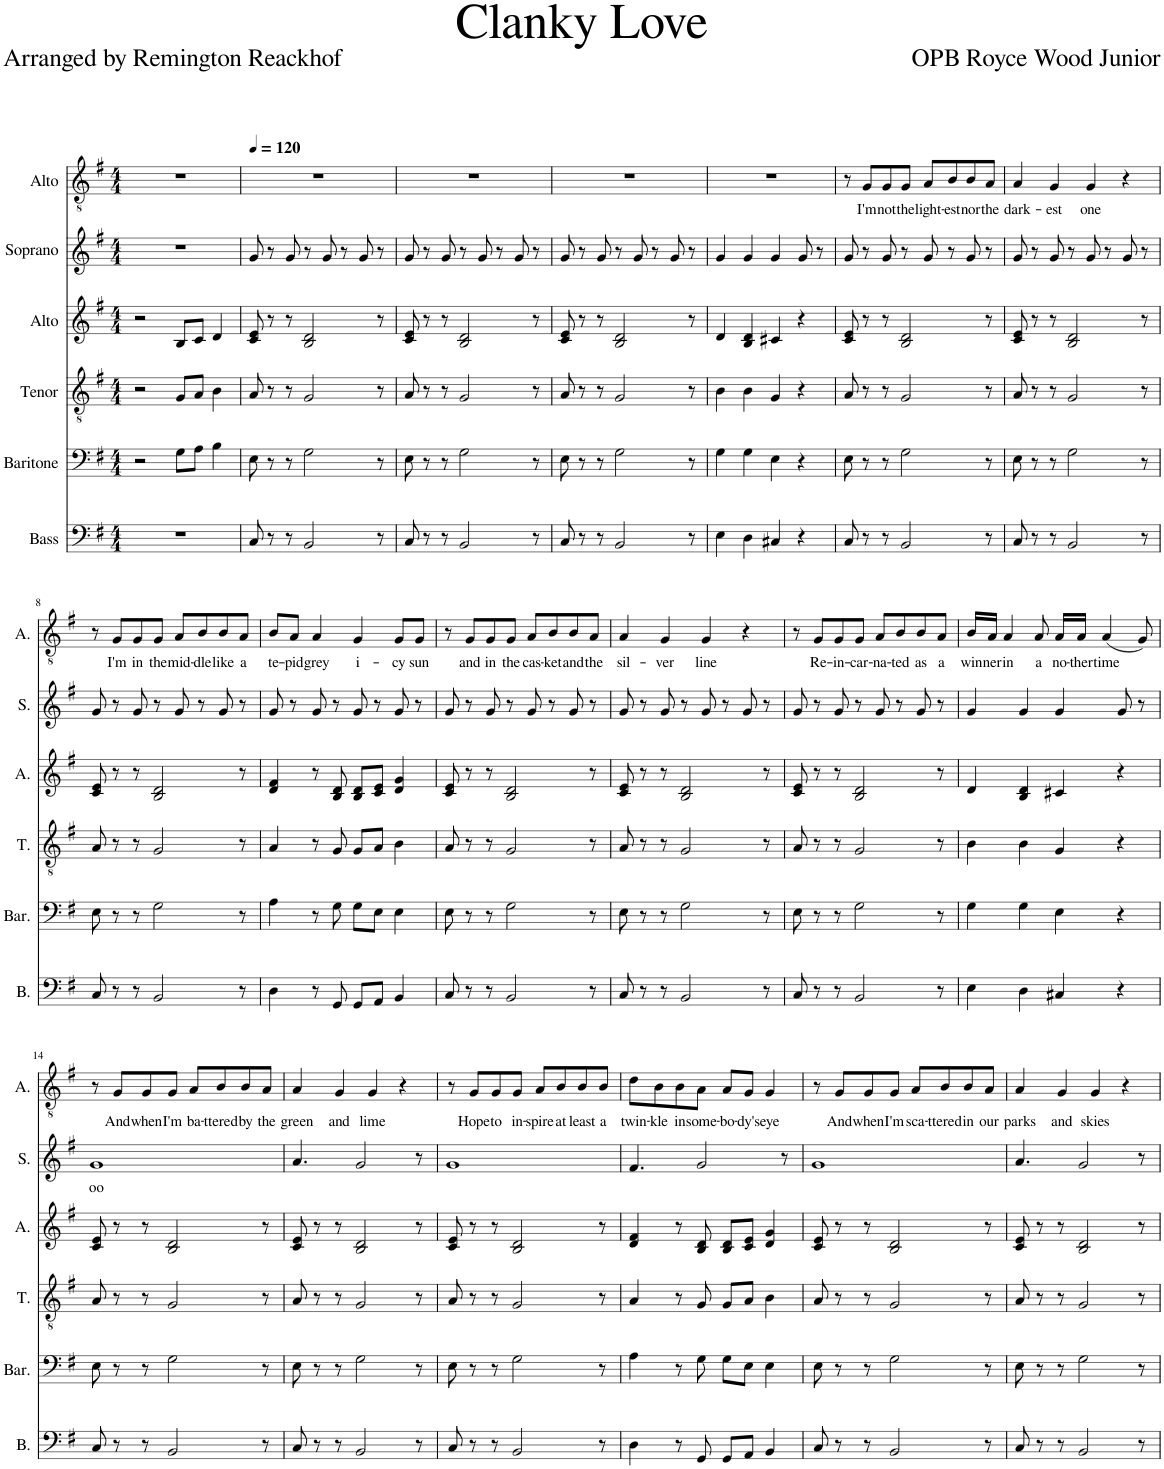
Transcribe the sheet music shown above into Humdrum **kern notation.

**kern	**kern	**kern	**kern	**kern	**text	**kern	**text
*part6	*part5	*part4	*part3	*part2	*part2	*part1	*part1
*staff6	*staff5	*staff4	*staff3	*staff2	*staff2	*staff1	*staff1
*I"Bass	*I"Baritone	*I"Tenor	*I"Alto	*I"Soprano	*	*I"Alto	*
*I'B.	*I'Bar.	*I'T.	*I'A.	*I'S.	*	*I'A.	*
*clefF4	*clefF4	*clefGv2	*clefG2	*clefG2	*	*clefGv2	*
*k[f#]	*k[f#]	*k[f#]	*k[f#]	*k[f#]	*	*k[f#]	*
*M4/4	*M4/4	*M4/4	*M4/4	*M4/4	*	*M4/4	*
=1	=1	=1	=1	=1	=1	=1	=1
1r	2r	2r	2r	1r	.	1r	.
.	8G\L	8G/L	8B/L	.	.	.	.
.	8A\J	8A/J	8c/J	.	.	.	.
.	4B\	4B\	4d/	.	.	.	.
=2	=2	=2	=2	=2	=2	=2	=2
*	*	*	*	*	*	*MM120	*
8C/	8E\	8A/	8c/ 8e/	8g/	.	1r	.
8r	8r	8r	8r	8r	.	.	.
8r	8r	8r	8r	8g/	.	.	.
2BB/	2G\	2G/	2B/ 2d/	8r	.	.	.
.	.	.	.	8g/	.	.	.
.	.	.	.	8r	.	.	.
.	.	.	.	8g/	.	.	.
8r	8r	8r	8r	8r	.	.	.
=3	=3	=3	=3	=3	=3	=3	=3
8C/	8E\	8A/	8c/ 8e/	8g/	.	1r	.
8r	8r	8r	8r	8r	.	.	.
8r	8r	8r	8r	8g/	.	.	.
2BB/	2G\	2G/	2B/ 2d/	8r	.	.	.
.	.	.	.	8g/	.	.	.
.	.	.	.	8r	.	.	.
.	.	.	.	8g/	.	.	.
8r	8r	8r	8r	8r	.	.	.
=4	=4	=4	=4	=4	=4	=4	=4
8C/	8E\	8A/	8c/ 8e/	8g/	.	1r	.
8r	8r	8r	8r	8r	.	.	.
8r	8r	8r	8r	8g/	.	.	.
2BB/	2G\	2G/	2B/ 2d/	8r	.	.	.
.	.	.	.	8g/	.	.	.
.	.	.	.	8r	.	.	.
.	.	.	.	8g/	.	.	.
8r	8r	8r	8r	8r	.	.	.
=5	=5	=5	=5	=5	=5	=5	=5
4E\	4G\	4B\	4d/	4g/	.	1r	.
4D\	4G\	4B\	4B/ 4d/	4g/	.	.	.
4C#X/	4E\	4G/	4c#X/	4g/	.	.	.
4r	4r	4r	4r	8g/	.	.	.
.	.	.	.	8r	.	.	.
=6	=6	=6	=6	=6	=6	=6	=6
8C/	8E\	8A/	8c/ 8e/	8g/	.	8r	.
!	!	!	!	!	!	!	!LO:LY:b
8r	8r	8r	8r	8r	.	8G/L	I'm
!	!	!	!	!	!	!	!LO:LY:b
8r	8r	8r	8r	8g/	.	8G/	not
!	!	!	!	!	!	!	!LO:LY:b
2BB/	2G\	2G/	2B/ 2d/	8r	.	8G/J	the
!	!	!	!	!	!	!	!LO:LY:b
.	.	.	.	8g/	.	8A/L	light-
!	!	!	!	!	!	!	!LO:LY:b
.	.	.	.	8r	.	8B/	-est
!	!	!	!	!	!	!	!LO:LY:b
.	.	.	.	8g/	.	8B/	nor
!	!	!	!	!	!	!	!LO:LY:b
8r	8r	8r	8r	8r	.	8A/J	the
=7	=7	=7	=7	=7	=7	=7	=7
!	!	!	!	!	!	!	!LO:LY:b
8C/	8E\	8A/	8c/ 8e/	8g/	.	4A/	dark-
8r	8r	8r	8r	8r	.	.	.
!	!	!	!	!	!	!	!LO:LY:b
8r	8r	8r	8r	8g/	.	4G/	-est
2BB/	2G\	2G/	2B/ 2d/	8r	.	.	.
!	!	!	!	!	!	!	!LO:LY:b
.	.	.	.	8g/	.	4G/	one
.	.	.	.	8r	.	.	.
.	.	.	.	8g/	.	4r	.
8r	8r	8r	8r	8r	.	.	.
!!LO:LB:g=z
=8	=8	=8	=8	=8	=8	=8	=8
8C/	8E\	8A/	8c/ 8e/	8g/	.	8r	.
!	!	!	!	!	!	!	!LO:LY:b
8r	8r	8r	8r	8r	.	8G/L	I'm
!	!	!	!	!	!	!	!LO:LY:b
8r	8r	8r	8r	8g/	.	8G/	in
!	!	!	!	!	!	!	!LO:LY:b
2BB/	2G\	2G/	2B/ 2d/	8r	.	8G/J	the
!	!	!	!	!	!	!	!LO:LY:b
.	.	.	.	8g/	.	8A/L	mid-
!	!	!	!	!	!	!	!LO:LY:b
.	.	.	.	8r	.	8B/	-dle
!	!	!	!	!	!	!	!LO:LY:b
.	.	.	.	8g/	.	8B/	like
!	!	!	!	!	!	!	!LO:LY:b
8r	8r	8r	8r	8r	.	8A/J	a
=9	=9	=9	=9	=9	=9	=9	=9
!	!	!	!	!	!	!	!LO:LY:b
4D\	4A\	4A/	4d/ 4f#/	8g/	.	8B/L	te-
!	!	!	!	!	!	!	!LO:LY:b
.	.	.	.	8r	.	8A/J	-pid
!	!	!	!	!	!	!	!LO:LY:b
8r	8r	8r	8r	8g/	.	4A/	grey
8GG/	8G\	8G/	8B/ 8d/	8r	.	.	.
!	!	!	!	!	!	!	!LO:LY:b
8GG/L	8G\L	8G/L	8B/ 8d/L	8g/	.	4G/	i-
8AA/J	8E\J	8A/J	8c/ 8e/J	8r	.	.	.
!	!	!	!	!	!	!	!LO:LY:b
4BB/	4E\	4B\	4d/ 4g/	8g/	.	8G/L	-cy
!	!	!	!	!	!	!	!LO:LY:b
.	.	.	.	8r	.	8G/J	sun
=10	=10	=10	=10	=10	=10	=10	=10
8C/	8E\	8A/	8c/ 8e/	8g/	.	8r	.
!	!	!	!	!	!	!	!LO:LY:b
8r	8r	8r	8r	8r	.	8G/L	and
!	!	!	!	!	!	!	!LO:LY:b
8r	8r	8r	8r	8g/	.	8G/	in
!	!	!	!	!	!	!	!LO:LY:b
2BB/	2G\	2G/	2B/ 2d/	8r	.	8G/J	the
!	!	!	!	!	!	!	!LO:LY:b
.	.	.	.	8g/	.	8A/L	cas-
!	!	!	!	!	!	!	!LO:LY:b
.	.	.	.	8r	.	8B/	-ket
!	!	!	!	!	!	!	!LO:LY:b
.	.	.	.	8g/	.	8B/	and
!	!	!	!	!	!	!	!LO:LY:b
8r	8r	8r	8r	8r	.	8A/J	the
=11	=11	=11	=11	=11	=11	=11	=11
!	!	!	!	!	!	!	!LO:LY:b
8C/	8E\	8A/	8c/ 8e/	8g/	.	4A/	sil-
8r	8r	8r	8r	8r	.	.	.
!	!	!	!	!	!	!	!LO:LY:b
8r	8r	8r	8r	8g/	.	4G/	-ver
2BB/	2G\	2G/	2B/ 2d/	8r	.	.	.
!	!	!	!	!	!	!	!LO:LY:b
.	.	.	.	8g/	.	4G/	line
.	.	.	.	8r	.	.	.
.	.	.	.	8g/	.	4r	.
8r	8r	8r	8r	8r	.	.	.
=12	=12	=12	=12	=12	=12	=12	=12
8C/	8E\	8A/	8c/ 8e/	8g/	.	8r	.
!	!	!	!	!	!	!	!LO:LY:b
8r	8r	8r	8r	8r	.	8G/L	Re-
!	!	!	!	!	!	!	!LO:LY:b
8r	8r	8r	8r	8g/	.	8G/	-in-
!	!	!	!	!	!	!	!LO:LY:b
2BB/	2G\	2G/	2B/ 2d/	8r	.	8G/J	-car-
!	!	!	!	!	!	!	!LO:LY:b
.	.	.	.	8g/	.	8A/L	-na-
!	!	!	!	!	!	!	!LO:LY:b
.	.	.	.	8r	.	8B/	-ted
!	!	!	!	!	!	!	!LO:LY:b
.	.	.	.	8g/	.	8B/	as
!	!	!	!	!	!	!	!LO:LY:b
8r	8r	8r	8r	8r	.	8A/J	a
=13	=13	=13	=13	=13	=13	=13	=13
!	!	!	!	!	!	!	!LO:LY:b
4E\	4G\	4B\	4d/	4g/	.	16B/LL	win
!	!	!	!	!	!	!	!LO:LY:b
.	.	.	.	.	.	16A/JJ	ner
!	!	!	!	!	!	!	!LO:LY:b
.	.	.	.	.	.	4A/	in
4D\	4G\	4B\	4B/ 4d/	4g/	.	.	.
!	!	!	!	!	!	!	!LO:LY:b
.	.	.	.	.	.	8A/	a
!	!	!	!	!	!	!	!LO:LY:b
4C#X/	4E\	4G/	4c#X/	4g/	.	16A/LL	no-
!	!	!	!	!	!	!	!LO:LY:b
.	.	.	.	.	.	16A/JJ	-ther
!	!	!	!	!	!	!	!LO:LY:b
.	.	.	.	.	.	(4A/	time
4r	4r	4r	4r	8g/	.	.	.
.	.	.	.	8r	.	8G/)	.
!!LO:LB:g=z
=14	=14	=14	=14	=14	=14	=14	=14
!	!	!	!	!	!LO:LY:b	!	!
8C/	8E\	8A/	8c/ 8e/	1g	oo	8r	.
!	!	!	!	!	!	!	!LO:LY:b
8r	8r	8r	8r	.	.	8G/L	And
!	!	!	!	!	!	!	!LO:LY:b
8r	8r	8r	8r	.	.	8G/	when
!	!	!	!	!	!	!	!LO:LY:b
2BB/	2G\	2G/	2B/ 2d/	.	.	8G/J	I'm
!	!	!	!	!	!	!	!LO:LY:b
.	.	.	.	.	.	8A/L	ba-
!	!	!	!	!	!	!	!LO:LY:b
.	.	.	.	.	.	8B/	-ttered
!	!	!	!	!	!	!	!LO:LY:b
.	.	.	.	.	.	8B/	by
!	!	!	!	!	!	!	!LO:LY:b
8r	8r	8r	8r	.	.	8A/J	the
=15	=15	=15	=15	=15	=15	=15	=15
!	!	!	!	!	!	!	!LO:LY:b
8C/	8E\	8A/	8c/ 8e/	4.a/	.	4A/	green
8r	8r	8r	8r	.	.	.	.
!	!	!	!	!	!	!	!LO:LY:b
8r	8r	8r	8r	.	.	4G/	and
2BB/	2G\	2G/	2B/ 2d/	2g/	.	.	.
!	!	!	!	!	!	!	!LO:LY:b
.	.	.	.	.	.	4G/	lime
.	.	.	.	.	.	4r	.
8r	8r	8r	8r	8r	.	.	.
=16	=16	=16	=16	=16	=16	=16	=16
8C/	8E\	8A/	8c/ 8e/	1g	.	8r	.
!	!	!	!	!	!	!	!LO:LY:b
8r	8r	8r	8r	.	.	8G/L	Hope
!	!	!	!	!	!	!	!LO:LY:b
8r	8r	8r	8r	.	.	8G/	to
!	!	!	!	!	!	!	!LO:LY:b
2BB/	2G\	2G/	2B/ 2d/	.	.	8G/J	in-
!	!	!	!	!	!	!	!LO:LY:b
.	.	.	.	.	.	8A/L	-spire
!	!	!	!	!	!	!	!LO:LY:b
.	.	.	.	.	.	8B/	at
!	!	!	!	!	!	!	!LO:LY:b
.	.	.	.	.	.	8B/	least
!	!	!	!	!	!	!	!LO:LY:b
8r	8r	8r	8r	.	.	8B/J	a
=17	=17	=17	=17	=17	=17	=17	=17
!	!	!	!	!	!	!	!LO:LY:b
4D\	4A\	4A/	4d/ 4f#/	4.f#/	.	8d\L	twin-
!	!	!	!	!	!	!	!LO:LY:b
.	.	.	.	.	.	8B\	-kle
!	!	!	!	!	!	!	!LO:LY:b
8r	8r	8r	8r	.	.	8B\	in
!	!	!	!	!	!	!	!LO:LY:b
8GG/	8G\	8G/	8B/ 8d/	2g/	.	8A\J	some-
!	!	!	!	!	!	!	!LO:LY:b
8GG/L	8G\L	8G/L	8B/ 8d/L	.	.	8A/L	-bo-
!	!	!	!	!	!	!	!LO:LY:b
8AA/J	8E\J	8A/J	8c/ 8e/J	.	.	8G/J	-dy's
!	!	!	!	!	!	!	!LO:LY:b
4BB/	4E\	4B\	4d/ 4g/	.	.	4G/	eye
.	.	.	.	8r	.	.	.
=18	=18	=18	=18	=18	=18	=18	=18
8C/	8E\	8A/	8c/ 8e/	1g	.	8r	.
!	!	!	!	!	!	!	!LO:LY:b
8r	8r	8r	8r	.	.	8G/L	And
!	!	!	!	!	!	!	!LO:LY:b
8r	8r	8r	8r	.	.	8G/	when
!	!	!	!	!	!	!	!LO:LY:b
2BB/	2G\	2G/	2B/ 2d/	.	.	8G/J	I'm
!	!	!	!	!	!	!	!LO:LY:b
.	.	.	.	.	.	8A/L	sca-
!	!	!	!	!	!	!	!LO:LY:b
.	.	.	.	.	.	8B/	-ttered
!	!	!	!	!	!	!	!LO:LY:b
.	.	.	.	.	.	8B/	in
!	!	!	!	!	!	!	!LO:LY:b
8r	8r	8r	8r	.	.	8A/J	our
=19	=19	=19	=19	=19	=19	=19	=19
!	!	!	!	!	!	!	!LO:LY:b
8C/	8E\	8A/	8c/ 8e/	4.a/	.	4A/	parks
8r	8r	8r	8r	.	.	.	.
!	!	!	!	!	!	!	!LO:LY:b
8r	8r	8r	8r	.	.	4G/	and
2BB/	2G\	2G/	2B/ 2d/	2g/	.	.	.
!	!	!	!	!	!	!	!LO:LY:b
.	.	.	.	.	.	4G/	skies
.	.	.	.	.	.	4r	.
8r	8r	8r	8r	8r	.	.	.
=	=	=	=	=	=	=	=
*-	*-	*-	*-	*-	*-	*-	*-
